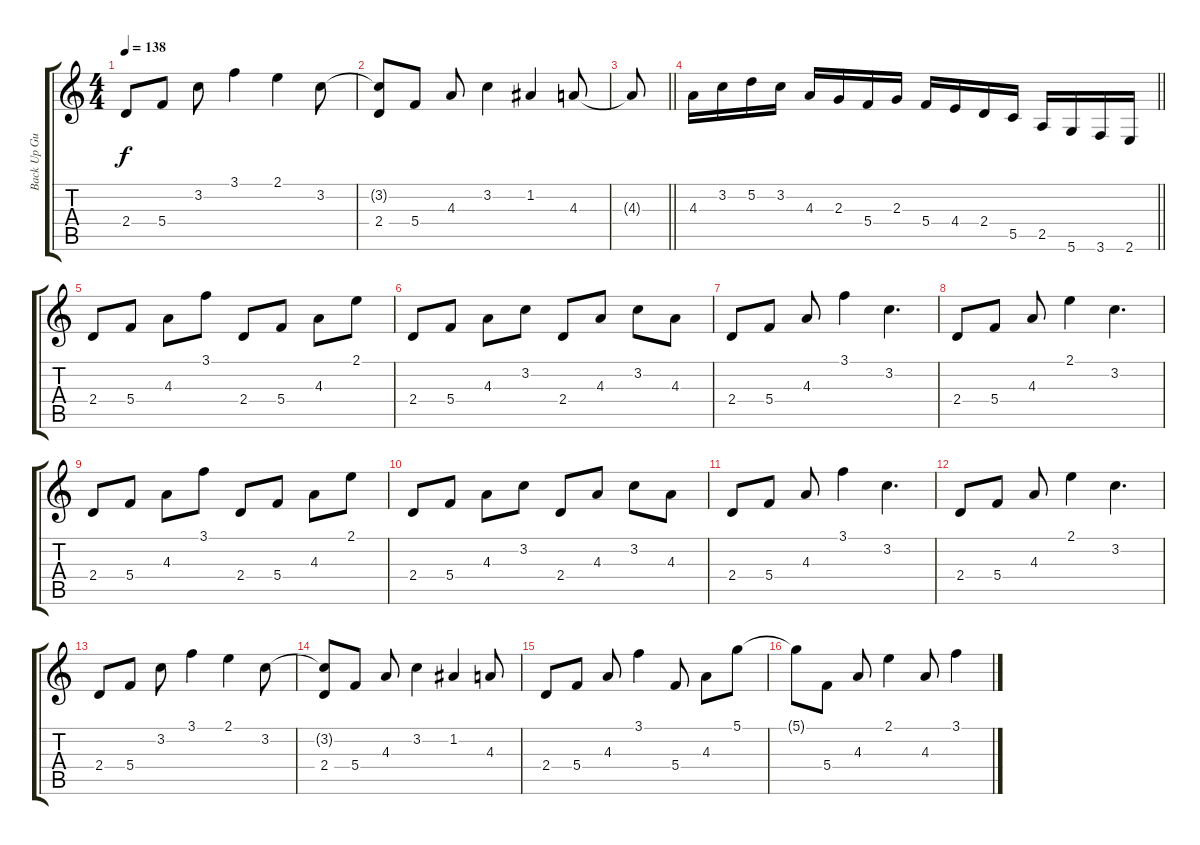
\track ("Back Up Guitar" "Back Up Gu") {instrument distortionguitar}
\staff {score tabs}
\tuning (D4 A3 F3 C3 G2 D2) {hide}
\ts (4 4)
\tempo 138
\clef g2
\ks c
2.4.8{dy f} 5.4.8 3.2.8 3.1.4 2.1.4 3.2.8 |
(3.2{t} 2.4).8 5.4.8 4.3.8 3.2.4 1.2.4 4.3.8 |
\barLineRight lightlight
4.3{t}.8 |
\barLineRight lightlight
4.3.16 3.2.16 5.2.16 3.2.16 4.3.16 2.3.16 5.4.16 2.3.16 5.4.16 4.4.16 2.4.16 5.5.16 2.5.16 5.6.16 3.6.16 2.6.16 |
\section ("" "")
2.4.8 5.4.8 4.3.8 3.1.8 2.4.8 5.4.8 4.3.8 2.1.8 |
2.4.8 5.4.8 4.3.8 3.2.8 2.4.8 4.3.8 3.2.8 4.3.8 |
2.4.8 5.4.8 4.3.8 3.1.4 3.2.4{d} |
2.4.8 5.4.8 4.3.8 2.1.4 3.2.4{d} |
2.4.8 5.4.8 4.3.8 3.1.8 2.4.8 5.4.8 4.3.8 2.1.8 |
2.4.8 5.4.8 4.3.8 3.2.8 2.4.8 4.3.8 3.2.8 4.3.8 |
2.4.8 5.4.8 4.3.8 3.1.4 3.2.4{d} |
2.4.8 5.4.8 4.3.8 2.1.4 3.2.4{d} |
2.4.8 5.4.8 3.2.8 3.1.4 2.1.4 3.2.8 |
(3.2{t} 2.4).8 5.4.8 4.3.8 3.2.4 1.2.4 4.3.8 |
2.4.8 5.4.8 4.3.8 3.1.4 5.4.8 4.3.8 5.1.8 |
5.1{t}.8 5.4.8 4.3.8 2.1.4 4.3.8 3.1.4
